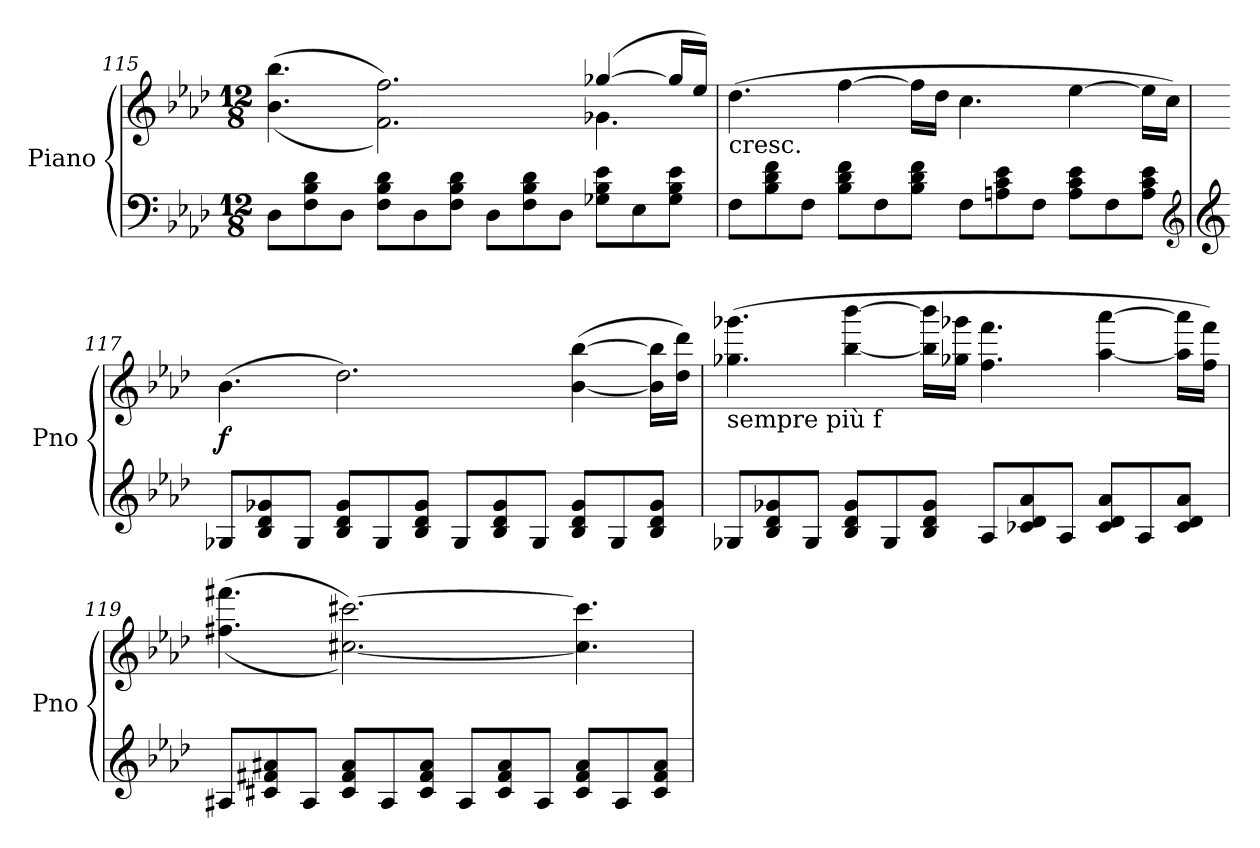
**kern	**kern	**dynam
*part1	*part1	*part1
*staff2	*staff1	*staff1/2
*I"Piano	*	*
*I'Pno	*	*
*clefF4	*clefG2	*
*k[b-e-a-d-]	*k[b-e-a-d-]	*
*A-:	*A-:	*
*M12/8	*M12/8	*
=115	=115	=115
*	*^	*
8D-\L	((4.b-\ 4.bb-\	8ryy	.
*	*v	*v	*
8F\ 8B-\ 8d-\	.	.
8D-\J	.	.
8F\ 8B-\ 8d-\L	2.f\ 2.ff\))	.
8D-\	.	.
8F\ 8B-\ 8d-\J	.	.
8D-\L	.	.
8F\ 8B-\ 8d-\	.	.
8D-\J	.	.
*	*^	*
8G-X\ 8B-\ 8e-\L	([4gg-X/	4.g-X\	.
8E-\	.	.	.
8G-\ 8B-\ 8e-\J	16gg-/LL]	.	.
.	16ee-/JJ)	.	.
*	*v	*v	*
=116	=116	=116
!	!LO:TX:b:t=cresc.	!
8F\L	(4.dd-\	.
8B-\ 8d-\ 8f\	.	.
8F\J	.	.
8B-\ 8d-\ 8f\L	[4ff\	.
8F\	.	.
8B-\ 8d-\ 8f\J	16ff\LL]	.
.	16dd-\JJ	.
8F\L	4.cc\	.
8An\ 8c\ 8e-\	.	.
8F\J	.	.
8A\ 8c\ 8e-\L	[4ee-\	.
8F\	.	.
8A\ 8c\ 8e-\J	16ee-\LL]	.
.	16cc\JJ)	.
*clefG2	*	*
!!LO:LB:g=z
=117	=117	=117
*clefG2	*	*
!	!	!LO:DY:b
8G-X/L	(4.b-\	f
8B-/ 8d-/ 8g-X/	.	.
8G-/J	.	.
8B-/ 8d-/ 8g-/L	2.dd-\)	.
8G-/	.	.
8B-/ 8d-/ 8g-/J	.	.
8G-/L	.	.
8B-/ 8d-/ 8g-/	.	.
8G-/J	.	.
8B-/ 8d-/ 8g-/L	([4b-\ [4bb-\	.
8G-/	.	.
8B-/ 8d-/ 8g-/J	16b-\] 16bb-\]LL	.
.	16dd-\ 16ddd-\JJ)	.
=118	=118	=118
!	!LO:TX:b:t=sempre più f	!
8G-X/L	(4.gg-X\ 4.ggg-X\	.
8B-/ 8d-/ 8g-X/	.	.
8G-/J	.	.
8B-/ 8d-/ 8g-/L	[4bb-\ [4bbb-\	.
8G-/	.	.
8B-/ 8d-/ 8g-/J	16bb-\] 16bbb-\]LL	.
.	16gg-X\ 16ggg-X\JJ	.
8A-/L	4.ff\ 4.fff\	.
8c-X/ 8d-/ 8a-/	.	.
8A-/J	.	.
8c-/ 8d-/ 8a-/L	[4aa-\ [4aaa-\	.
8A-/	.	.
8c-/ 8d-/ 8a-/J	16aa-\] 16aaa-\]LL	.
.	16ff\ 16fff\JJ)	.
=119	=119	=119
8A#X/L	((4.ff#X\ 4.fff#X\	.
8c#X/ 8f#X/ 8a#X/	.	.
8A#/J	.	.
8c#/ 8f#/ 8a#/L	[2.cc#X\ [2.ccc#X\))	.
8A#/	.	.
8c#/ 8f#/ 8a#/J	.	.
8A#/L	.	.
8c#/ 8f#/ 8a#/	.	.
8A#/J	.	.
8c#/ 8f#/ 8a#/L	4.cc#\] 4.ccc#\]	.
8A#/	.	.
8c#/ 8f#/ 8a#/J	.	.
=	=	=
*-	*-	*-
